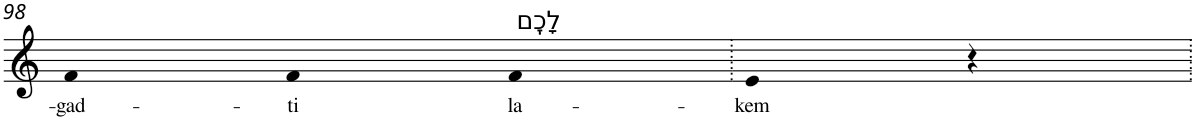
**kern	**text
*part1	*part1
*staff1	*staff1
*I"Piano	*
*I'Pno	*
!!LO:PB:g=z
*clefG2	*
*k[]	*
=98	=98
!	!LO:LY:b
4f	-gad-
!	!LO:LY:b
4f	-ti
!LO:TX:a:t=לָכֶֽם	!
!	!LO:LY:b
4f	la-
=99.	=99.
!	!LO:LY:b
4e	-kem
4r	.
=.	=.
*-	*-
